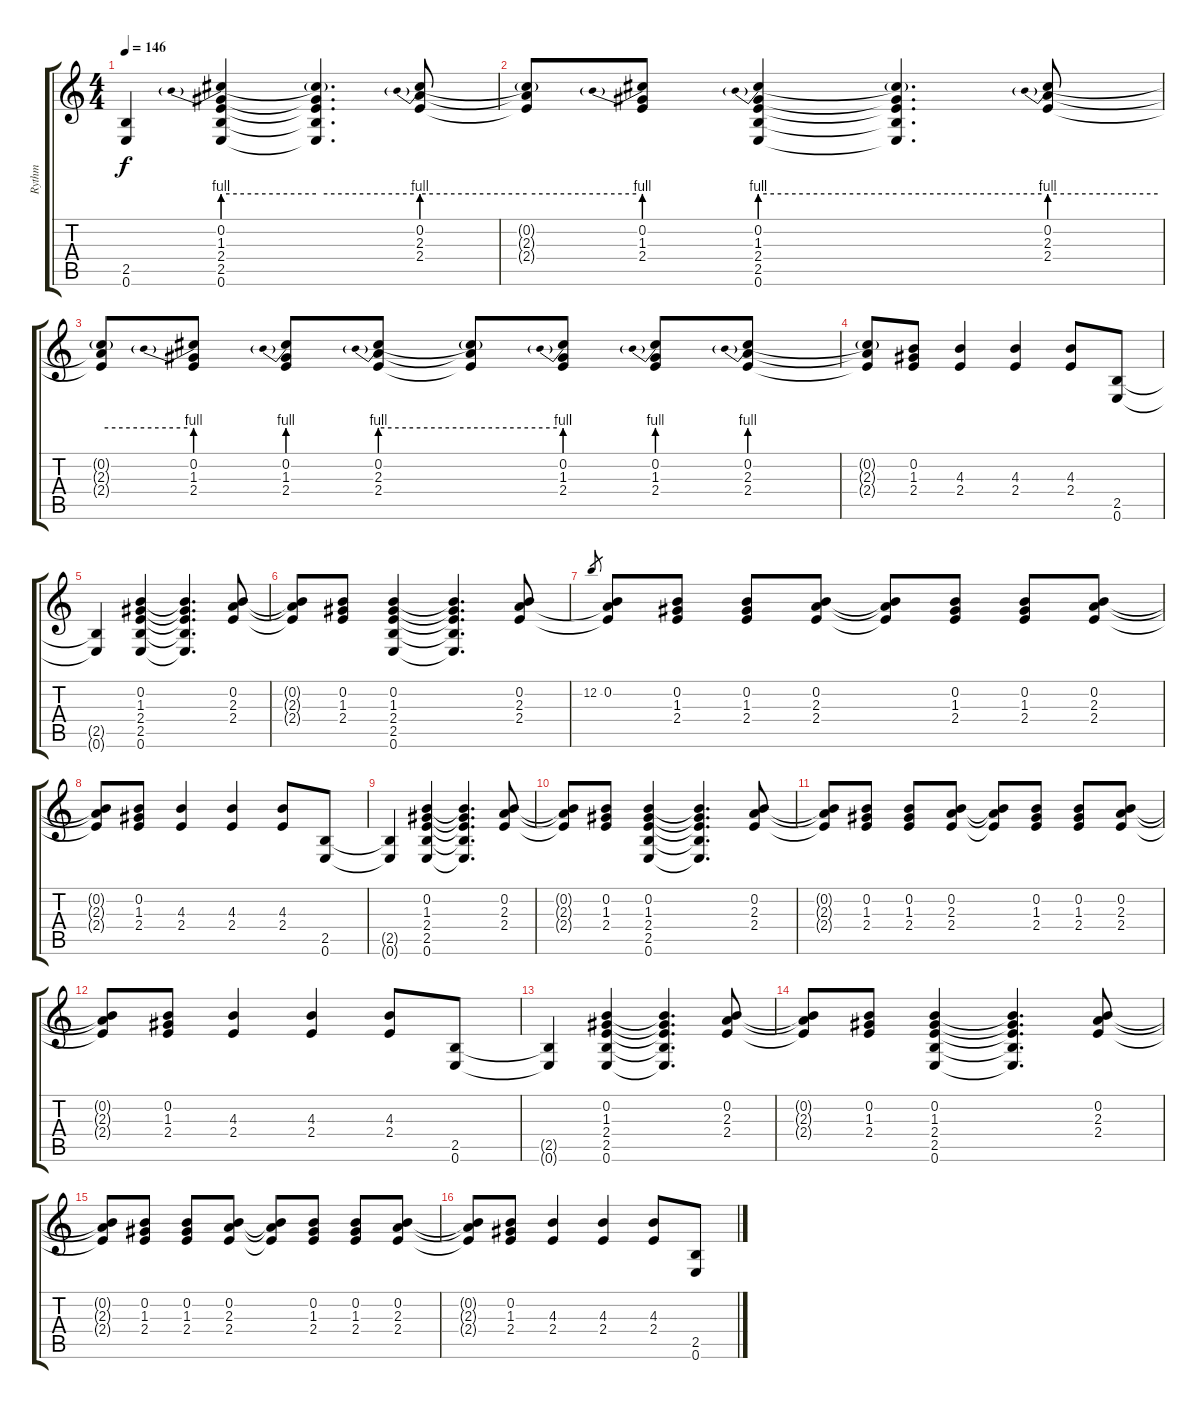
\track ("Rythm" "Rythm") {instrument overdrivenguitar}
\staff {score tabs}
\tuning (E4 B3 G3 D3 A2 E2) {hide}
\ts (4 4)
\tempo 146
\clef g2
\ks c
(2.5{t} 0.6{t}).4{dy f} (0.2{be (prebend 0 4 60 4)} 1.3 2.4 2.5 0.6).4 (0.2{be (hold 0 4 60 4) t} 1.3{t} 2.4{t} 2.5{t} 0.6{t}).4{d} (0.2{be (prebend 0 4 60 4)} 2.3 2.4).8 |
(0.2{be (hold 0 4 60 4) t} 2.3{t} 2.4{t}).8 (0.2{be (prebend 0 4 60 4)} 1.3 2.4).8 (0.2{be (prebend 0 4 60 4)} 1.3 2.4 2.5 0.6).4 (0.2{be (hold 0 4 60 4) t} 1.3{t} 2.4{t} 2.5{t} 0.6{t}).4{d} (0.2{be (prebend 0 4 60 4)} 2.3 2.4).8 |
(0.2{be (hold 0 4 60 4) t} 2.3{t} 2.4{t}).8 (0.2{be (prebend 0 4 60 4)} 1.3 2.4).8 (0.2{be (prebend 0 4 60 4)} 1.3 2.4).8 (0.2{be (prebend 0 4 60 4)} 2.3 2.4).8 (0.2{be (hold 0 4 60 4) t} 2.3{t} 2.4{t}).8 (0.2{be (prebend 0 4 60 4)} 1.3 2.4).8 (0.2{be (prebend 0 4 60 4)} 1.3 2.4).8 (0.2{be (prebend 0 4 60 4)} 2.3 2.4).8 |
(0.2{t} 2.3{t} 2.4{t}).8 (0.2 1.3 2.4).8 (4.3 2.4).4 (4.3 2.4).4 (4.3 2.4).8 (2.5 0.6).8 |
(2.5{t} 0.6{t}).4 (0.2 1.3 2.4 2.5 0.6).4 (0.2{t} 1.3{t} 2.4{t} 2.5{t} 0.6{t}).4{d} (0.2 2.3 2.4).8 |
(0.2{t} 2.3{t} 2.4{t}).8 (0.2 1.3 2.4).8 (0.2 1.3 2.4 2.5 0.6).4 (0.2{t} 1.3{t} 2.4{t} 2.5{t} 0.6{t}).4{d} (0.2 2.3 2.4).8 |
12.2.8{gr} (0.2 2.3{t} 2.4{t}).8 (0.2 1.3 2.4).8 (0.2 1.3 2.4).8 (0.2 2.3 2.4).8 (0.2{t} 2.3{t} 2.4{t}).8 (0.2 1.3 2.4).8 (0.2 1.3 2.4).8 (0.2 2.3 2.4).8 |
(0.2{t} 2.3{t} 2.4{t}).8 (0.2 1.3 2.4).8 (4.3 2.4).4 (4.3 2.4).4 (4.3 2.4).8 (2.5 0.6).8 |
(2.5{t} 0.6{t}).4 (0.2 1.3 2.4 2.5 0.6).4 (0.2{t} 1.3{t} 2.4{t} 2.5{t} 0.6{t}).4{d} (0.2 2.3 2.4).8 |
(0.2{t} 2.3{t} 2.4{t}).8 (0.2 1.3 2.4).8 (0.2 1.3 2.4 2.5 0.6).4 (0.2{t} 1.3{t} 2.4{t} 2.5{t} 0.6{t}).4{d} (0.2 2.3 2.4).8 |
(0.2{t} 2.3{t} 2.4{t}).8 (0.2 1.3 2.4).8 (0.2 1.3 2.4).8 (0.2 2.3 2.4).8 (0.2{t} 2.3{t} 2.4{t}).8 (0.2 1.3 2.4).8 (0.2 1.3 2.4).8 (0.2 2.3 2.4).8 |
(0.2{t} 2.3{t} 2.4{t}).8 (0.2 1.3 2.4).8 (4.3 2.4).4 (4.3 2.4).4 (4.3 2.4).8 (2.5 0.6).8 |
(2.5{t} 0.6{t}).4 (0.2 1.3 2.4 2.5 0.6).4 (0.2{t} 1.3{t} 2.4{t} 2.5{t} 0.6{t}).4{d} (0.2 2.3 2.4).8 |
(0.2{t} 2.3{t} 2.4{t}).8 (0.2 1.3 2.4).8 (0.2 1.3 2.4 2.5 0.6).4 (0.2{t} 1.3{t} 2.4{t} 2.5{t} 0.6{t}).4{d} (0.2 2.3 2.4).8 |
(0.2{t} 2.3{t} 2.4{t}).8 (0.2 1.3 2.4).8 (0.2 1.3 2.4).8 (0.2 2.3 2.4).8 (0.2{t} 2.3{t} 2.4{t}).8 (0.2 1.3 2.4).8 (0.2 1.3 2.4).8 (0.2 2.3 2.4).8 |
(0.2{t} 2.3{t} 2.4{t}).8 (0.2 1.3 2.4).8 (4.3 2.4).4 (4.3 2.4).4 (4.3 2.4).8 (2.5 0.6).8
